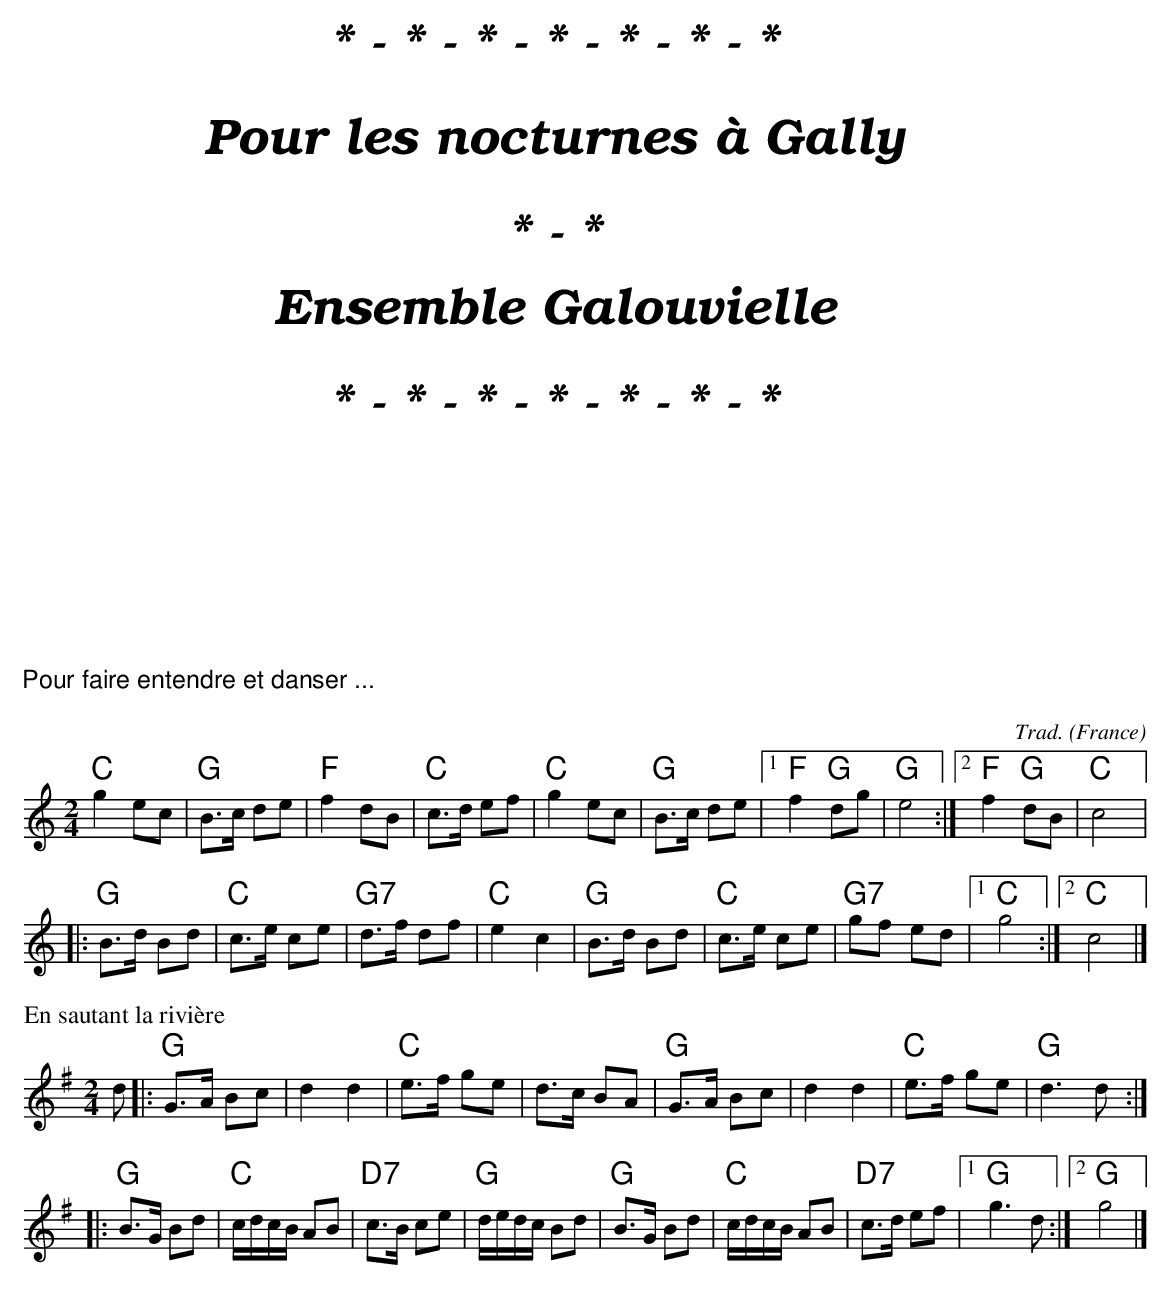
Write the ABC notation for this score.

X:1
T:Ruban bleu, Le
O:France
C:Trad.
M:2/4
L:1/16
K:C
"C"g4e2c2 | "G"B3c d2e2 | "F"f4d2B2 | "C"c3d e2f2 | "C"g4e2c2 | "G"B3c d2e2 |1 "F"f4"G"d2g2 | "G"e8 :|2 "F"f4"G"d2B2 | "C"c8|:
"G"B3d B2d2 | "C"c3e c2e2 | "G7"d3f d2f2 | "C"e4c4 | "G"B3d B2d2 | "C"c3e c2e2 | "G7"g2f2 e2d2 |1 "C"g8 :|2 "C"c8|]
T:En sautant la rivière
O:France
C:Trad.
M:2/4
L:1/16
K:G
d2|:\
"G"G3A B2c2|d4d4 | "C"e3f g2e2 | d3c B2A2 | "G"G3A B2c2|d4d4 | "C"e3f g2e2 | "G"d6d2 ::
"G"B3G B2d2 | "C"cdcB A2B2 | "D7"c3B c2e2 | "G"dedc B2d2 | "G"B3G B2d2 | "C"cdcB A2B2 | "D7"c3d e2f2 |1 "G"g6d2 :|2 "G"g8 |]
